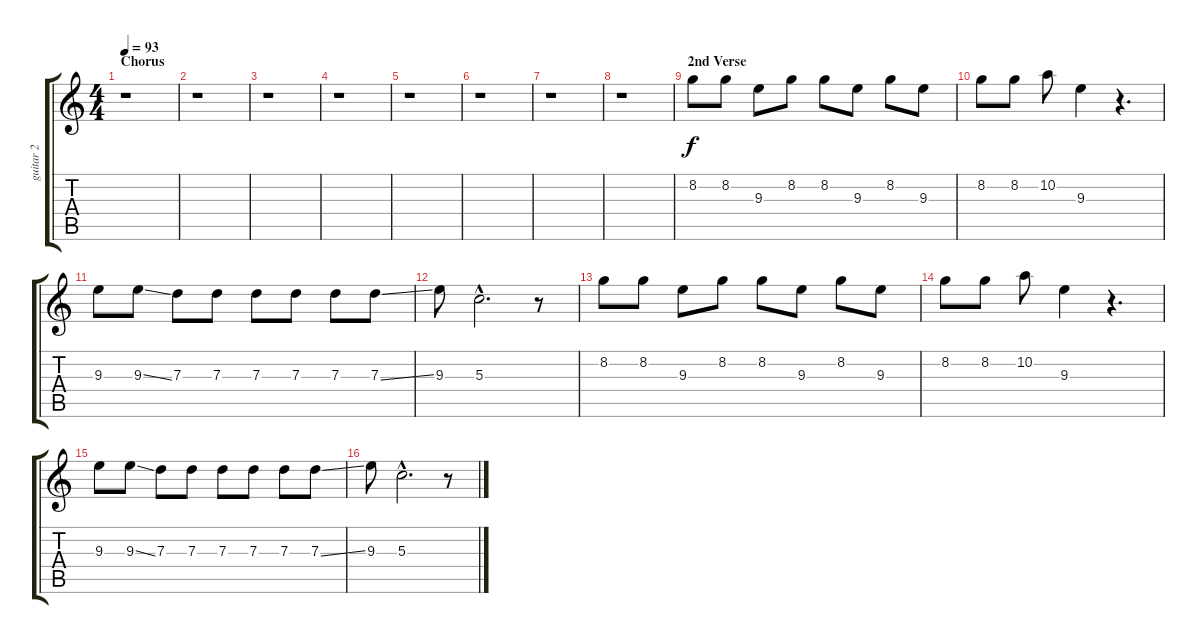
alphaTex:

\track ("guitar 2" "guitar 2") {instrument overdrivenguitar}
\staff {score tabs}
\tuning (E4 B3 G3 D3 A2 E2) {hide}
\ts (4 4)
\section ("" "Chorus")
\tempo 93
\clef g2
\ks c
r.1{dy f} |
r.1 |
r.1 |
r.1 |
r.1 |
r.1 |
r.1 |
r.1 |
\section ("" "2nd Verse")
8.2.8 8.2.8 9.3.8 8.2.8 8.2.8 9.3.8 8.2.8 9.3.8 |
8.2.8 8.2.8 10.2.8 9.3.4 r.4{d} |
9.3.8 9.3{ss}.8 7.3.8 7.3.8 7.3.8 7.3.8 7.3.8 7.3{ss}.8 |
9.3.8 5.3{hac}.2{d} r.8 |
8.2.8 8.2.8 9.3.8 8.2.8 8.2.8 9.3.8 8.2.8 9.3.8 |
8.2.8 8.2.8 10.2.8 9.3.4 r.4{d} |
9.3.8 9.3{ss}.8 7.3.8 7.3.8 7.3.8 7.3.8 7.3.8 7.3{ss}.8 |
9.3.8 5.3{hac}.2{d} r.8
